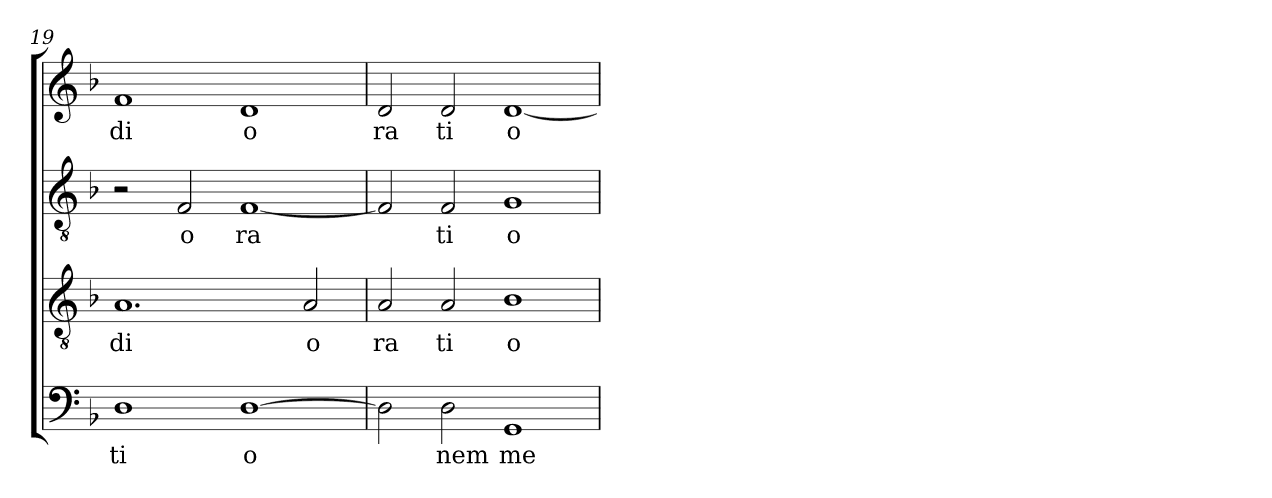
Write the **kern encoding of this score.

**kern	**text	**kern	**text	**kern	**text	**kern	**text
*part4	*part4	*part3	*part3	*part2	*part2	*part1	*part1
*staff4	*staff4	*staff3	*staff3	*staff2	*staff2	*staff1	*staff1
*clefF4	*	*clefGv2	*	*clefGv2	*	*clefG2	*
*k[b-]	*	*k[b-]	*	*k[b-]	*	*k[b-]	*
*F:	*	*F:	*	*F:	*	*F:	*
=19	=19	=19	=19	=19	=19	=19	=19
!	!LO:LY:b	!	!LO:LY:b	!	!	!	!LO:LY:b
1D	ti	1.A	di	2r	.	1f	di
!	!	!	!	!	!LO:LY:b	!	!
.	.	.	.	2F/	o	.	.
!	!LO:LY:b:rj	!	!	!	!LO:LY:b	!	!LO:LY:b
[>1D	o	.	.	[<1F	ra	1d	o
!	!	!	!LO:LY:b	!	!	!	!
.	.	2A/	o	.	.	.	.
=20	=20	=20	=20	=20	=20	=20	=20
!	!	!	!LO:LY:b	!	!	!	!LO:LY:b
2D\]	.	2A/	ra	2F/]	.	2d/	ra
!	!LO:LY:b	!	!LO:LY:b	!	!LO:LY:b	!	!LO:LY:b
2D\	nem	2A/	ti	2F/	ti	2d/	ti
!	!LO:LY:b	!	!LO:LY:b	!	!LO:LY:b	!	!LO:LY:b:rj
1GG	me	1B-	o	1G	o	[>1d	o
=	=	=	=	=	=	=	=
*-	*-	*-	*-	*-	*-	*-	*-
